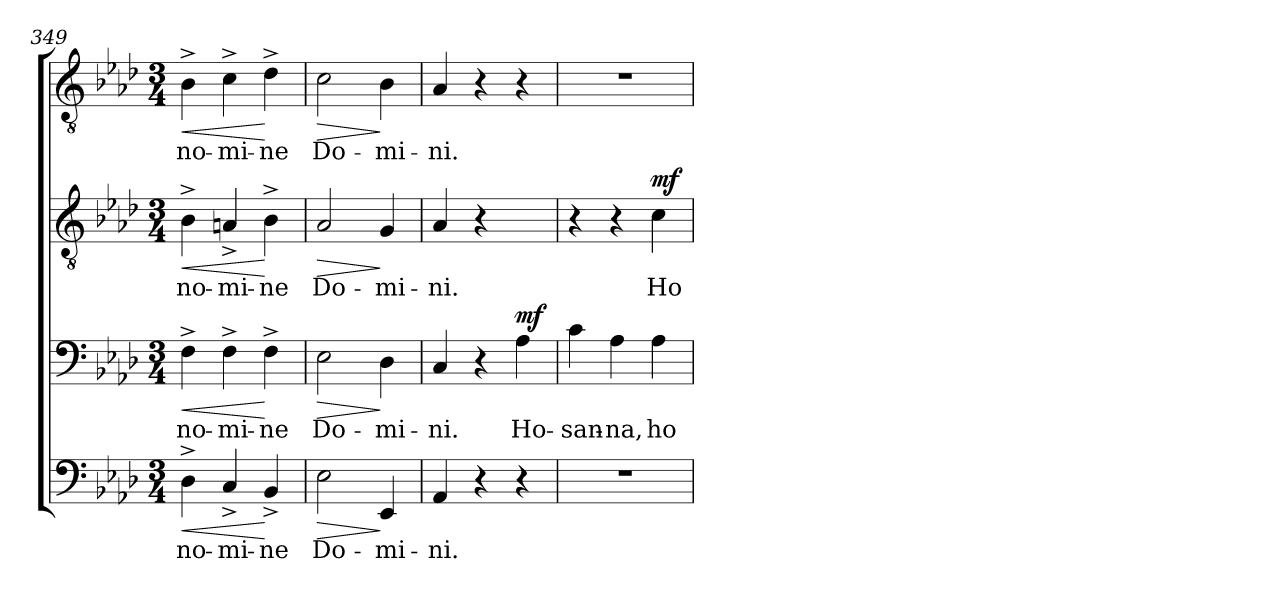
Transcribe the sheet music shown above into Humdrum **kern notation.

**kern	**text	**dynam	**kern	**text	**dynam	**kern	**text	**dynam	**kern	**text	**dynam
*part4	*part4	*part4	*part3	*part3	*part3	*part2	*part2	*part2	*part1	*part1	*part1
*staff4	*staff4	*staff4	*staff3	*staff3	*staff3	*staff2	*staff2	*staff2	*staff1	*staff1	*staff1
*clefF4	*	*	*clefF4	*	*	*clefGv2	*	*	*clefGv2	*	*
*k[b-e-a-d-]	*	*	*k[b-e-a-d-]	*	*	*k[b-e-a-d-]	*	*	*k[b-e-a-d-]	*	*
*A-:	*	*	*A-:	*	*	*A-:	*	*	*A-:	*	*
*M3/4	*	*	*M3/4	*	*	*M3/4	*	*	*M3/4	*	*
=349	=349	=349	=349	=349	=349	=349	=349	=349	=349	=349	=349
!	!LO:LY:b	!LO:HP:b	!	!LO:LY:b	!LO:HP:b	!	!LO:LY:b	!LO:HP:b	!	!LO:LY:b	!LO:HP:b
4D-^>\	no-	<	4F^>\	no-	<	4B-^>\	no-	<	4B-^>\	no-	<
!	!LO:LY:b	!	!	!LO:LY:b	!	!	!LO:LY:b	!	!	!LO:LY:b	!
4C^</	-mi-	.	4F^>\	-mi-	.	4An^</	-mi-	.	4c^>\	-mi-	.
!	!LO:LY:b	!	!	!LO:LY:b	!	!	!LO:LY:b	!	!	!LO:LY:b	!
4BB-^</	-ne	[	4F^>\	-ne	[	4B-^>\	-ne	[	4d-^>\	-ne	[
=350	=350	=350	=350	=350	=350	=350	=350	=350	=350	=350	=350
!	!LO:LY:b	!LO:HP:b	!	!LO:LY:b	!LO:HP:b	!	!LO:LY:b	!LO:HP:b	!	!LO:LY:b	!LO:HP:b
2E-\	Do-	>	2E-\	Do-	>	2A-/	Do-	>	2c\	Do-	>
!	!LO:LY:b	!	!	!LO:LY:b	!	!	!LO:LY:b	!	!	!LO:LY:b	!
4EE-/	-mi-	]	4D-\	-mi-	]	4G/	-mi-	]	4B-\	-mi-	]
!!LO:LB:g=z
=351	=351	=351	=351	=351	=351	=351	=351	=351	=351	=351	=351
!	!LO:LY:b	!	!	!LO:LY:b	!	!	!LO:LY:b	!	!	!LO:LY:b	!
4AA-/	-ni.	.	4C/	-ni.	.	4A-/	-ni.	.	4A-/	-ni.	.
4r	.	.	4r	.	.	4r	.	.	4r	.	.
!	!	!	!	!LO:LY:b	!LO:DY:a	!	!	!	!	!	!
4r	.	.	4A-\	Ho-	mf	4ryy	.	.	4r	.	.
=352	=352	=352	=352	=352	=352	=352	=352	=352	=352	=352	=352
!	!	!	!	!LO:LY:b	!	!	!	!	!	!	!
2.r	.	.	4c\	-san-	.	4r	.	.	2.r	.	.
!	!	!	!	!LO:LY:b	!	!	!	!	!	!	!
.	.	.	4A-\	-na,	.	4r	.	.	.	.	.
!	!	!	!	!LO:LY:b	!	!	!LO:LY:b	!LO:DY:a	!	!	!
.	.	.	4A-\	ho-	.	4c\	Ho-	mf	.	.	.
=	=	=	=	=	=	=	=	=	=	=	=
*-	*-	*-	*-	*-	*-	*-	*-	*-	*-	*-	*-
